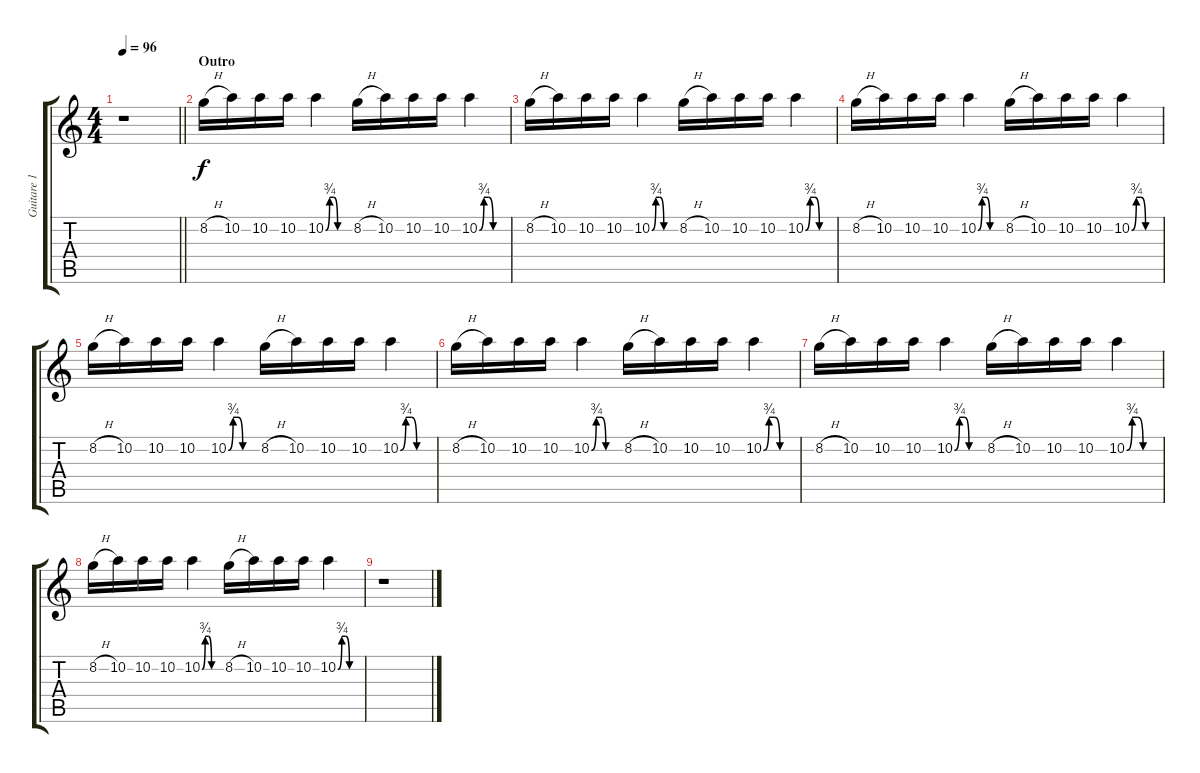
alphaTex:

\track ("Guitare 1 (clean)" "Guitare 1 ") {instrument acousticguitarnylon}
\staff {score tabs}
\tuning (E4 B3 G3 D3 A2 E2) {hide}
\ts (4 4)
\tempo 96
\clef g2
\barLineRight lightlight
\ks c
r.1{dy f} |
\section ("" "Outro")
8.2{h}.16 10.2.16 10.2.16 10.2.16 10.2{be (custom 0 0 10 3 20 3 30 0 60 0)}.4 8.2{h}.16 10.2.16 10.2.16 10.2.16 10.2{be (custom 0 0 10 3 20 3 30 0 60 0)}.4 |
8.2{h}.16 10.2.16 10.2.16 10.2.16 10.2{be (custom 0 0 10 3 20 3 30 0 60 0)}.4 8.2{h}.16 10.2.16 10.2.16 10.2.16 10.2{be (custom 0 0 10 3 20 3 30 0 60 0)}.4 |
8.2{h}.16 10.2.16 10.2.16 10.2.16 10.2{be (custom 0 0 10 3 20 3 30 0 60 0)}.4 8.2{h}.16 10.2.16 10.2.16 10.2.16 10.2{be (custom 0 0 10 3 20 3 30 0 60 0)}.4 |
8.2{h}.16 10.2.16 10.2.16 10.2.16 10.2{be (custom 0 0 10 3 20 3 30 0 60 0)}.4 8.2{h}.16 10.2.16 10.2.16 10.2.16 10.2{be (custom 0 0 10 3 20 3 30 0 60 0)}.4 |
8.2{h}.16 10.2.16 10.2.16 10.2.16 10.2{be (custom 0 0 10 3 20 3 30 0 60 0)}.4 8.2{h}.16 10.2.16 10.2.16 10.2.16 10.2{be (custom 0 0 10 3 20 3 30 0 60 0)}.4 |
8.2{h}.16 10.2.16 10.2.16 10.2.16 10.2{be (custom 0 0 10 3 20 3 30 0 60 0)}.4 8.2{h}.16 10.2.16 10.2.16 10.2.16 10.2{be (custom 0 0 10 3 20 3 30 0 60 0)}.4 |
8.2{h}.16 10.2.16 10.2.16 10.2.16 10.2{be (custom 0 0 10 3 20 3 30 0 60 0)}.4 8.2{h}.16 10.2.16 10.2.16 10.2.16 10.2{be (custom 0 0 10 3 20 3 30 0 60 0)}.4 |
r.1
